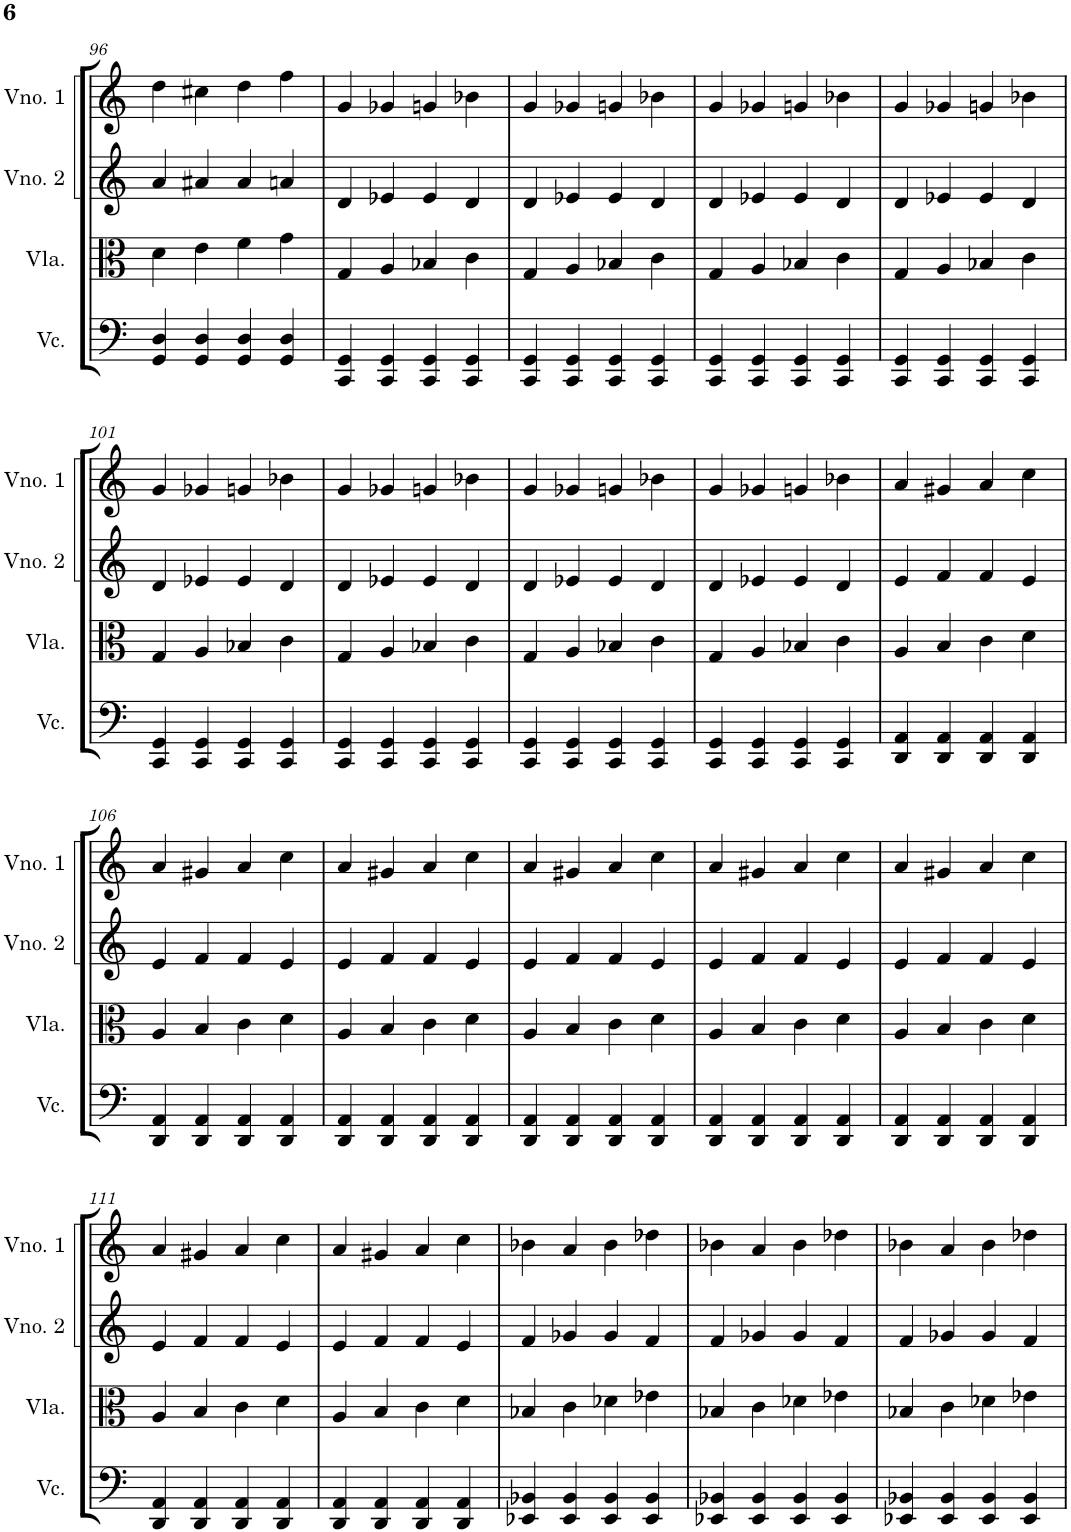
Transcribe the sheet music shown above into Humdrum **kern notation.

**kern	**kern	**kern	**kern
*part4	*part3	*part2	*part1
*staff4	*staff3	*staff2	*staff1
*I"Violoncelo	*I"Viola	*I"Violino 2	*I"Violino 1
*I'Vc.	*I'Vla.	*I'Vno. 2	*I'Vno. 1
!!LO:PB:g=z
*clefF4	*clefC3	*clefG2	*clefG2
*k[]	*k[]	*k[]	*k[]
*M4/4	*M4/4	*M4/4	*M4/4
=96	=96	=96	=96
4GG/ 4D/	4d\	4a/	4dd\
4GG/ 4D/	4e\	4a#X/	4cc#X\
4GG/ 4D/	4f\	4a#/	4dd\
4GG/ 4D/	4g\	4an/	4ff\
=97	=97	=97	=97
4CC/ 4GG/	4G/	4d/	4g/
4CC/ 4GG/	4A/	4e-X/	4g-X/
4CC/ 4GG/	4B-X/	4e-/	4gn/
4CC/ 4GG/	4c\	4d/	4b-X\
=98	=98	=98	=98
4CC/ 4GG/	4G/	4d/	4g/
4CC/ 4GG/	4A/	4e-X/	4g-X/
4CC/ 4GG/	4B-X/	4e-/	4gn/
4CC/ 4GG/	4c\	4d/	4b-X\
=99	=99	=99	=99
4CC/ 4GG/	4G/	4d/	4g/
4CC/ 4GG/	4A/	4e-X/	4g-X/
4CC/ 4GG/	4B-X/	4e-/	4gn/
4CC/ 4GG/	4c\	4d/	4b-X\
=100	=100	=100	=100
4CC/ 4GG/	4G/	4d/	4g/
4CC/ 4GG/	4A/	4e-X/	4g-X/
4CC/ 4GG/	4B-X/	4e-/	4gn/
4CC/ 4GG/	4c\	4d/	4b-X\
!!LO:LB:g=z
=101	=101	=101	=101
4CC/ 4GG/	4G/	4d/	4g/
4CC/ 4GG/	4A/	4e-X/	4g-X/
4CC/ 4GG/	4B-X/	4e-/	4gn/
4CC/ 4GG/	4c\	4d/	4b-X\
=102	=102	=102	=102
4CC/ 4GG/	4G/	4d/	4g/
4CC/ 4GG/	4A/	4e-X/	4g-X/
4CC/ 4GG/	4B-X/	4e-/	4gn/
4CC/ 4GG/	4c\	4d/	4b-X\
=103	=103	=103	=103
4CC/ 4GG/	4G/	4d/	4g/
4CC/ 4GG/	4A/	4e-X/	4g-X/
4CC/ 4GG/	4B-X/	4e-/	4gn/
4CC/ 4GG/	4c\	4d/	4b-X\
=104	=104	=104	=104
4CC/ 4GG/	4G/	4d/	4g/
4CC/ 4GG/	4A/	4e-X/	4g-X/
4CC/ 4GG/	4B-X/	4e-/	4gn/
4CC/ 4GG/	4c\	4d/	4b-X\
=105	=105	=105	=105
4DD/ 4AA/	4A/	4e/	4a/
4DD/ 4AA/	4B/	4f/	4g#X/
4DD/ 4AA/	4c\	4f/	4a/
4DD/ 4AA/	4d\	4e/	4cc\
!!LO:LB:g=z
=106	=106	=106	=106
4DD/ 4AA/	4A/	4e/	4a/
4DD/ 4AA/	4B/	4f/	4g#X/
4DD/ 4AA/	4c\	4f/	4a/
4DD/ 4AA/	4d\	4e/	4cc\
=107	=107	=107	=107
4DD/ 4AA/	4A/	4e/	4a/
4DD/ 4AA/	4B/	4f/	4g#X/
4DD/ 4AA/	4c\	4f/	4a/
4DD/ 4AA/	4d\	4e/	4cc\
=108	=108	=108	=108
4DD/ 4AA/	4A/	4e/	4a/
4DD/ 4AA/	4B/	4f/	4g#X/
4DD/ 4AA/	4c\	4f/	4a/
4DD/ 4AA/	4d\	4e/	4cc\
=109	=109	=109	=109
4DD/ 4AA/	4A/	4e/	4a/
4DD/ 4AA/	4B/	4f/	4g#X/
4DD/ 4AA/	4c\	4f/	4a/
4DD/ 4AA/	4d\	4e/	4cc\
=110	=110	=110	=110
4DD/ 4AA/	4A/	4e/	4a/
4DD/ 4AA/	4B/	4f/	4g#X/
4DD/ 4AA/	4c\	4f/	4a/
4DD/ 4AA/	4d\	4e/	4cc\
!!LO:LB:g=z
=111	=111	=111	=111
4DD/ 4AA/	4A/	4e/	4a/
4DD/ 4AA/	4B/	4f/	4g#X/
4DD/ 4AA/	4c\	4f/	4a/
4DD/ 4AA/	4d\	4e/	4cc\
=112	=112	=112	=112
4DD/ 4AA/	4A/	4e/	4a/
4DD/ 4AA/	4B/	4f/	4g#X/
4DD/ 4AA/	4c\	4f/	4a/
4DD/ 4AA/	4d\	4e/	4cc\
=113	=113	=113	=113
4EE-X/ 4BB-X/	4B-X/	4f/	4b-X\
4EE-/ 4BB-/	4c\	4g-X/	4a/
4EE-/ 4BB-/	4d-X\	4g-/	4b-\
4EE-/ 4BB-/	4e-X\	4f/	4dd-X\
=114	=114	=114	=114
4EE-X/ 4BB-X/	4B-X/	4f/	4b-X\
4EE-/ 4BB-/	4c\	4g-X/	4a/
4EE-/ 4BB-/	4d-X\	4g-/	4b-\
4EE-/ 4BB-/	4e-X\	4f/	4dd-X\
=115	=115	=115	=115
4EE-X/ 4BB-X/	4B-X/	4f/	4b-X\
4EE-/ 4BB-/	4c\	4g-X/	4a/
4EE-/ 4BB-/	4d-X\	4g-/	4b-\
4EE-/ 4BB-/	4e-X\	4f/	4dd-X\
=	=	=	=
*-	*-	*-	*-
